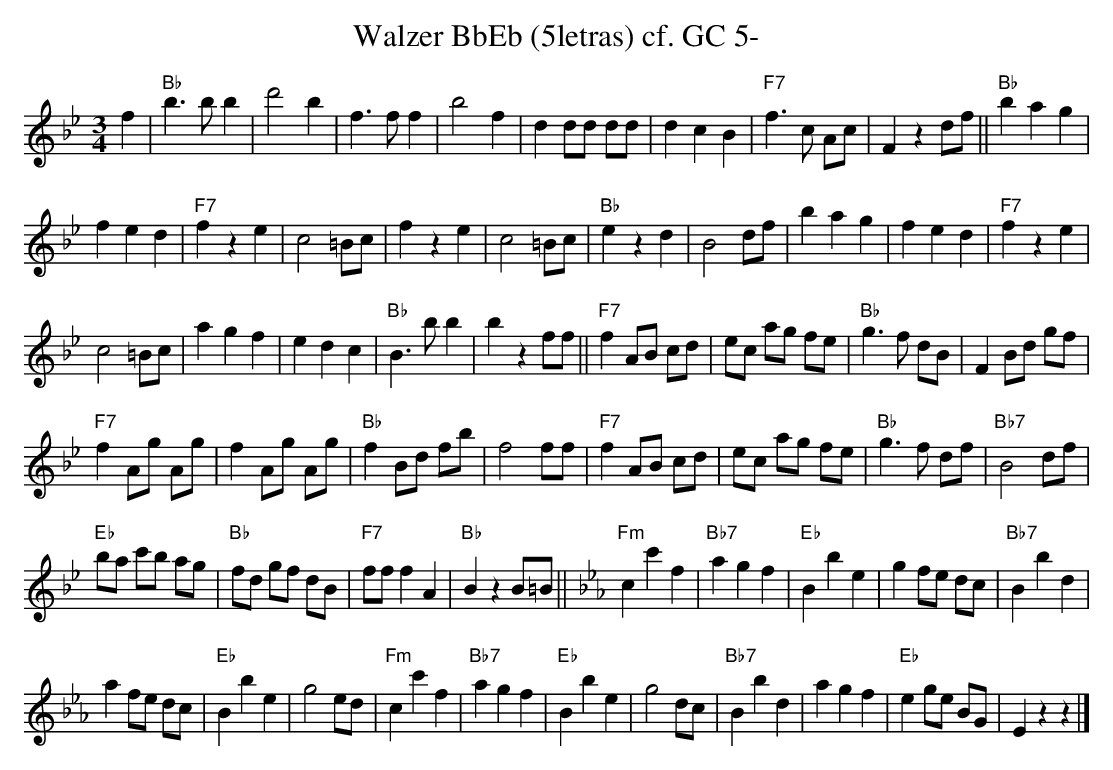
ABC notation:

X:1
T:Walzer BbEb (5letras) cf. GC 5-
M:3/4
L:1/4
K:Bbmaj%%MIDI gchordon
f|"Bb"b>bb | d'2b | f>ff | b2f | dd/2d/2 d/2d/2 | dcB | "F7"f>c A/2c/2 | Fzd/2f/2 || "Bb"bag |
fed | "F7"fze | c2=B/2c/2 | fze | c2=B/2c/2 | "Bb"ezd | B2d/2f/2 | bag | fed | "F7"fze |
c2=B/2c/2 | agf | edc | "Bb"B>bb | bzf/2f/2 || [L:1/8] "F7"f2AB cd | ec ag fe | "Bb"g3f dB | F2Bd gf |
"F7"f2Ag Ag | f2Ag Ag | "Bb"f2 Bd fb | f4ff | "F7"f2 AB cd | ec ag fe | "Bb"g3f df | "Bb7"B4df |
"Eb"ba c'b ag | "Bb"fd gf dB | "F7"fff2A2 | "Bb"B2z2B=B || [K:Ebmaj] "Fm"c2c'2f2 | "Bb7"a2g2f2 | "Eb"B2b2e2 | g2fe dc | "Bb7"B2b2d2 |
a2fe dc | "Eb"B2b2e2 | g4ed | "Fm"c2c'2f2 | "Bb7"a2g2f2 | "Eb"B2b2e2 | g4dc | "Bb7"B2b2d2 | a2g2f2 | "Eb"e2ge BG | E2z2z2 |]
